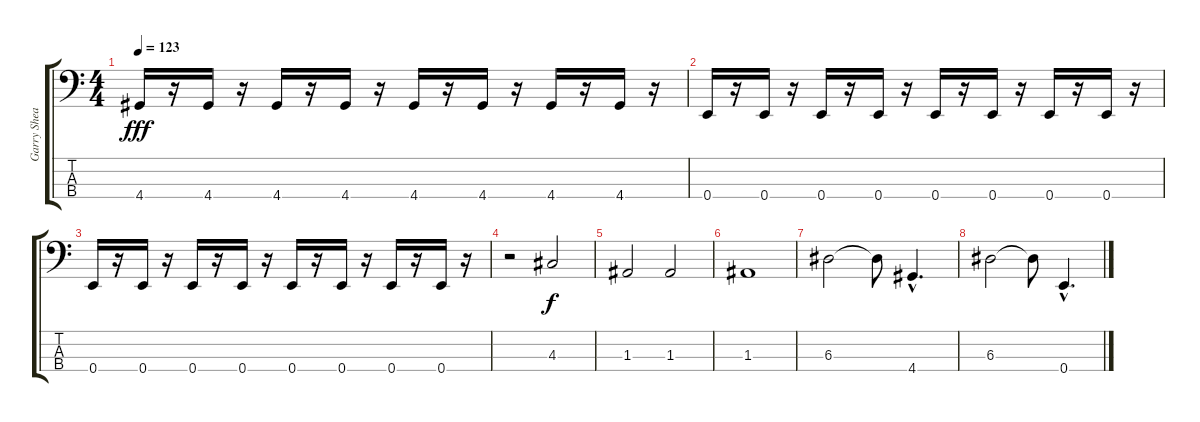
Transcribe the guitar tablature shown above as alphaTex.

\track ("Garry Shea" "Garry Shea") {instrument electricbasspick}
\staff {score tabs}
\tuning (G2 D2 A1 E1) {hide}
\ts (4 4)
\tempo 123
\clef f4
\ks c
4.4.16{dy fff} r.16 4.4.16 r.16 4.4.16 r.16 4.4.16 r.16 4.4.16 r.16 4.4.16 r.16 4.4.16 r.16 4.4.16 r.16 |
0.4.16 r.16 0.4.16 r.16 0.4.16 r.16 0.4.16 r.16 0.4.16 r.16 0.4.16 r.16 0.4.16 r.16 0.4.16 r.16 |
0.4.16 r.16 0.4.16 r.16 0.4.16 r.16 0.4.16 r.16 0.4.16 r.16 0.4.16 r.16 0.4.16 r.16 0.4.16 r.16 |
r.2 4.3.2{dy f} |
1.3.2 1.3.2 |
1.3.1 |
6.3.2 6.3{t}.8 4.4{hac}.4{d} |
6.3.2 6.3{t}.8 0.4{hac}.4{d}
